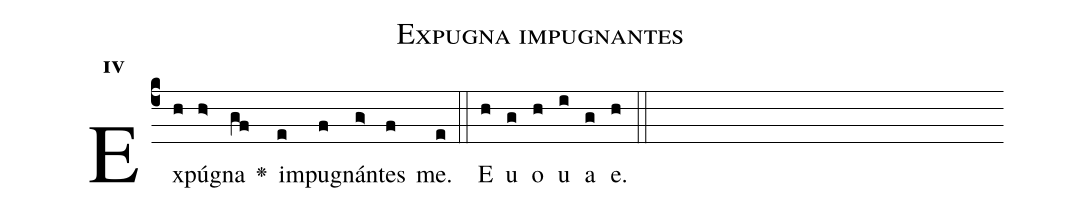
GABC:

name:Expugna impugnantes;
office-part:Antiphona;
mode:4;
%%
initial-style: 1;
name: Expugna;
book: Psalterium currens, p. 56;
occasion: Psalterium Hebdomada I Feria VI;
office-part: Officium Lectionis Ant 1;
user-notes: ;
commentary: ;
annotation: 4a;
centering-scheme: english;
fontsize: 12;
font: OFLSortsMillGoudy;
height: 11;
width: 4.5;
%%
(c4)Ex(h)pú(h>)gna(gf) <v>\greheightstar</v>() im(e)pu(f)gnán(g>)tes(f) me.(e) (::)
E(h) u(g) o(h) u(i) a(g) e.(h) (::)
